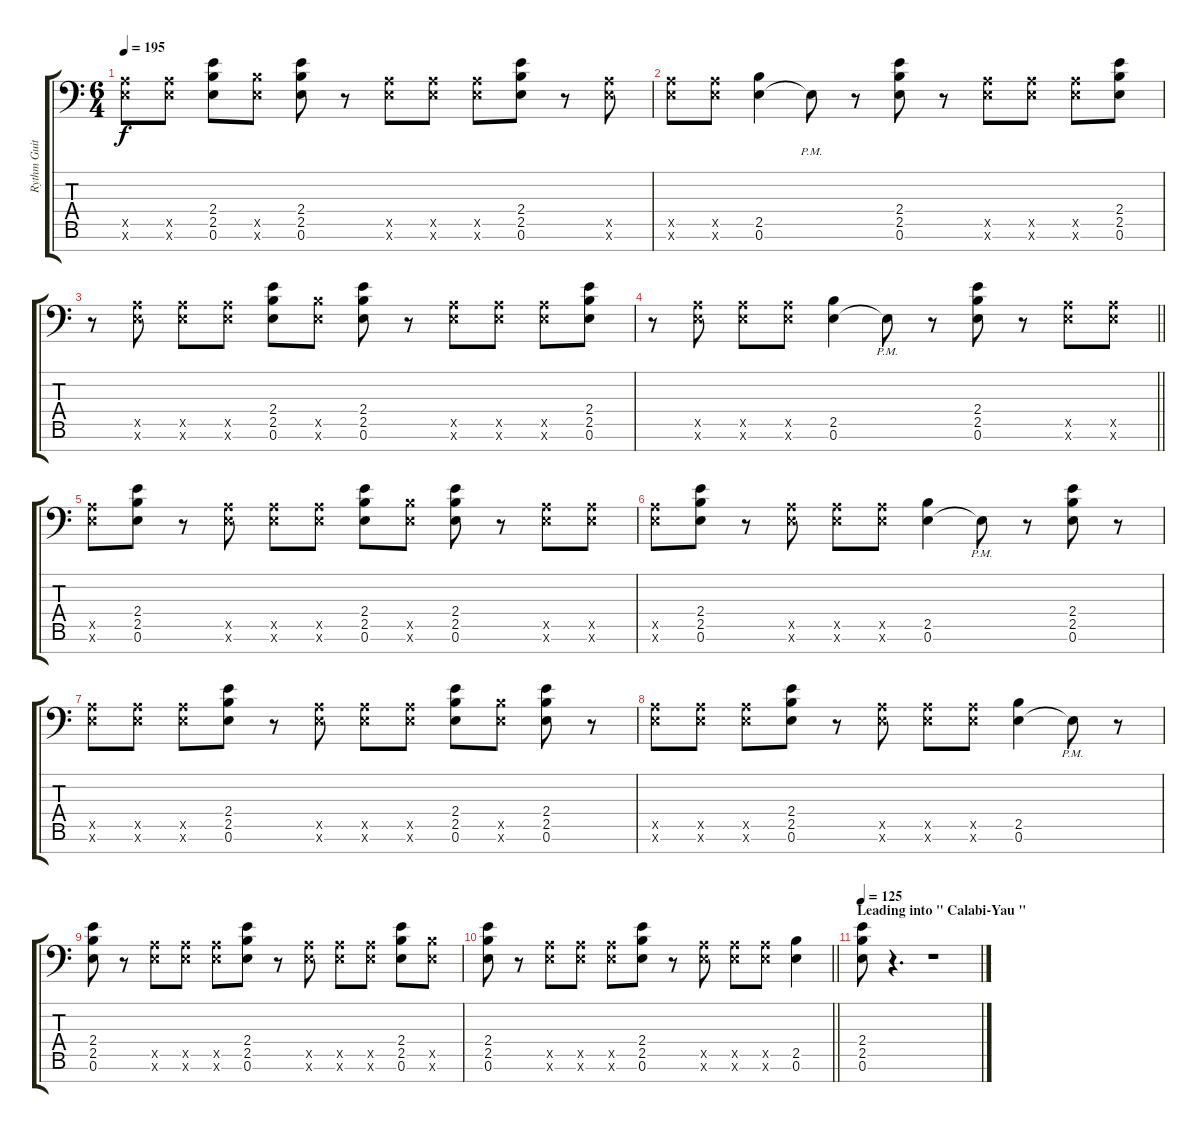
\track ("Rythm Guitar #1" "Rythm Guit") {instrument distortionguitar}
\staff {score tabs}
\tuning (D4 A3 E3 D3 A2 E2 A1) {hide}
\ts (6 4)
\tempo 195
\clef f4
\ks c
(0.5{x} 0.6{x}).8{dy f} (0.5{x} 0.6{x}).8 (2.4 2.5 0.6).8 (2.5{x} 0.6{x}).8 (2.4 2.5 0.6).8 r.8 (0.5{x} 0.6{x}).8 (0.5{x} 0.6{x}).8 (0.5{x} 0.6{x}).8 (2.4 2.5 0.6).8 r.8 (0.5{x} 0.6{x}).8 |
(0.5{x} 0.6{x}).8 (0.5{x} 0.6{x}).8 (2.5 0.6).4 0.6{pm t}.8 r.8 (2.4 2.5 0.6).8 r.8 (0.5{x} 0.6{x}).8 (0.5{x} 0.6{x}).8 (0.5{x} 0.6{x}).8 (2.4 2.5 0.6).8 |
r.8 (0.5{x} 0.6{x}).8 (0.5{x} 0.6{x}).8 (0.5{x} 0.6{x}).8 (2.4 2.5 0.6).8 (2.5{x} 0.6{x}).8 (2.4 2.5 0.6).8 r.8 (0.5{x} 0.6{x}).8 (0.5{x} 0.6{x}).8 (0.5{x} 0.6{x}).8 (2.4 2.5 0.6).8 |
\barLineRight lightlight
r.8 (0.5{x} 0.6{x}).8 (0.5{x} 0.6{x}).8 (0.5{x} 0.6{x}).8 (2.5 0.6).4 0.6{pm t}.8 r.8 (2.4 2.5 0.6).8 r.8 (0.5{x} 0.6{x}).8 (0.5{x} 0.6{x}).8 |
\section ("" "")
(0.5{x} 0.6{x}).8 (2.4 2.5 0.6).8 r.8 (0.5{x} 0.6{x}).8 (0.5{x} 0.6{x}).8 (0.5{x} 0.6{x}).8 (2.4 2.5 0.6).8 (2.5{x} 0.6{x}).8 (2.4 2.5 0.6).8 r.8 (0.5{x} 0.6{x}).8 (0.5{x} 0.6{x}).8 |
(0.5{x} 0.6{x}).8 (2.4 2.5 0.6).8 r.8 (0.5{x} 0.6{x}).8 (0.5{x} 0.6{x}).8 (0.5{x} 0.6{x}).8 (2.5 0.6).4 0.6{pm t}.8 r.8 (2.4 2.5 0.6).8 r.8 |
(0.5{x} 0.6{x}).8 (0.5{x} 0.6{x}).8 (0.5{x} 0.6{x}).8 (2.4 2.5 0.6).8 r.8 (0.5{x} 0.6{x}).8 (0.5{x} 0.6{x}).8 (0.5{x} 0.6{x}).8 (2.4 2.5 0.6).8 (2.5{x} 0.6{x}).8 (2.4 2.5 0.6).8 r.8 |
(0.5{x} 0.6{x}).8 (0.5{x} 0.6{x}).8 (0.5{x} 0.6{x}).8 (2.4 2.5 0.6).8 r.8 (0.5{x} 0.6{x}).8 (0.5{x} 0.6{x}).8 (0.5{x} 0.6{x}).8 (2.5 0.6).4 0.6{pm t}.8 r.8 |
(2.4 2.5 0.6).8 r.8 (0.5{x} 0.6{x}).8 (0.5{x} 0.6{x}).8 (0.5{x} 0.6{x}).8 (2.4 2.5 0.6).8 r.8 (0.5{x} 0.6{x}).8 (0.5{x} 0.6{x}).8 (0.5{x} 0.6{x}).8 (2.4 2.5 0.6).8 (2.5{x} 0.6{x}).8 |
\barLineRight lightlight
(2.4 2.5 0.6).8 r.8 (0.5{x} 0.6{x}).8 (0.5{x} 0.6{x}).8 (0.5{x} 0.6{x}).8 (2.4 2.5 0.6).8 r.8 (0.5{x} 0.6{x}).8 (0.5{x} 0.6{x}).8 (0.5{x} 0.6{x}).8 (2.5 0.6).4 |
\section ("" "Leading into \" Calabi-Yau \"")
\tempo 125
(2.4 2.5 0.6).8 r.4{d} r.1
